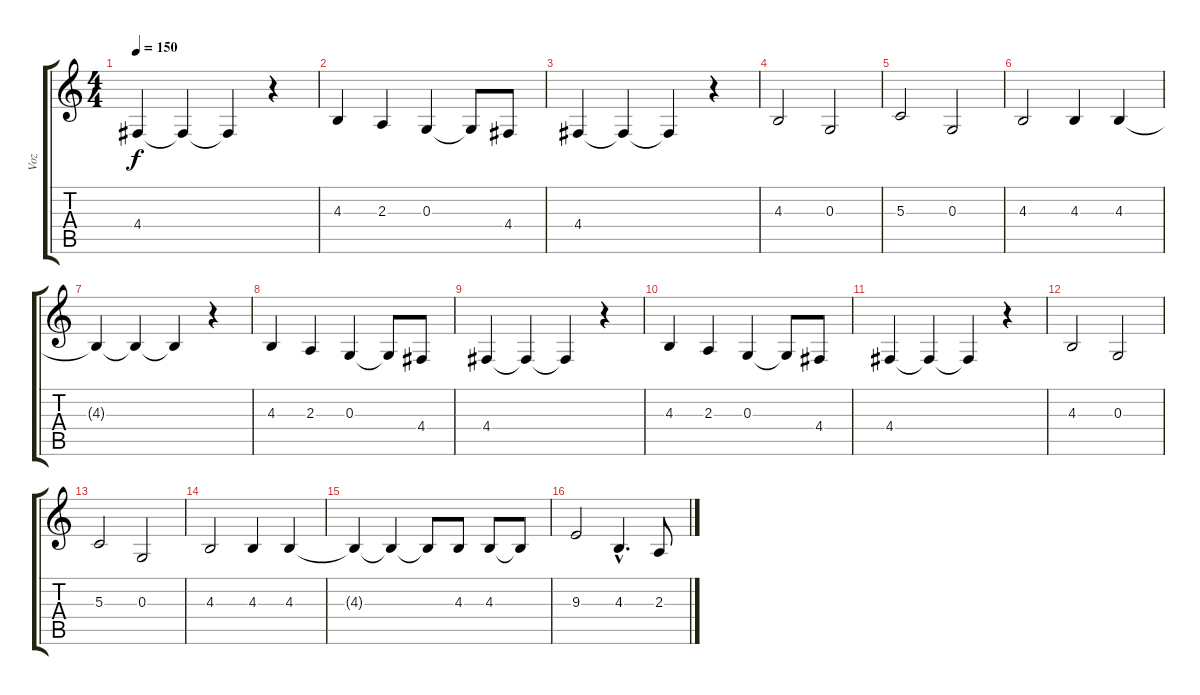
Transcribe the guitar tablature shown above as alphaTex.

\track ("Voz" "Voz") {instrument voiceoohs}
\staff {score tabs}
\tuning (E4 B3 G3 D3 A2 E2) {hide}
\ts (4 4)
\tempo 150
\clef g2
\ks c
4.4.4{dy f} 4.4{t}.4 4.4{t}.4 r.4 |
4.3.4 2.3.4 0.3.4 0.3{t}.8 4.4.8 |
4.4.4 4.4{t}.4 4.4{t}.4 r.4 |
4.3.2 0.3.2 |
5.3.2 0.3.2 |
4.3.2 4.3.4 4.3.4 |
4.3{t}.4 4.3{t}.4 4.3{t}.4 r.4 |
4.3.4 2.3.4 0.3.4 0.3{t}.8 4.4.8 |
4.4.4 4.4{t}.4 4.4{t}.4 r.4 |
4.3.4 2.3.4 0.3.4 0.3{t}.8 4.4.8 |
4.4.4 4.4{t}.4 4.4{t}.4 r.4 |
4.3.2 0.3.2 |
5.3.2 0.3.2 |
4.3.2 4.3.4 4.3.4 |
4.3{t}.4 4.3{t}.4 4.3{t}.8 4.3.8 4.3.8 4.3{t}.8 |
9.3.2 4.3{hac}.4{d} 2.3.8
